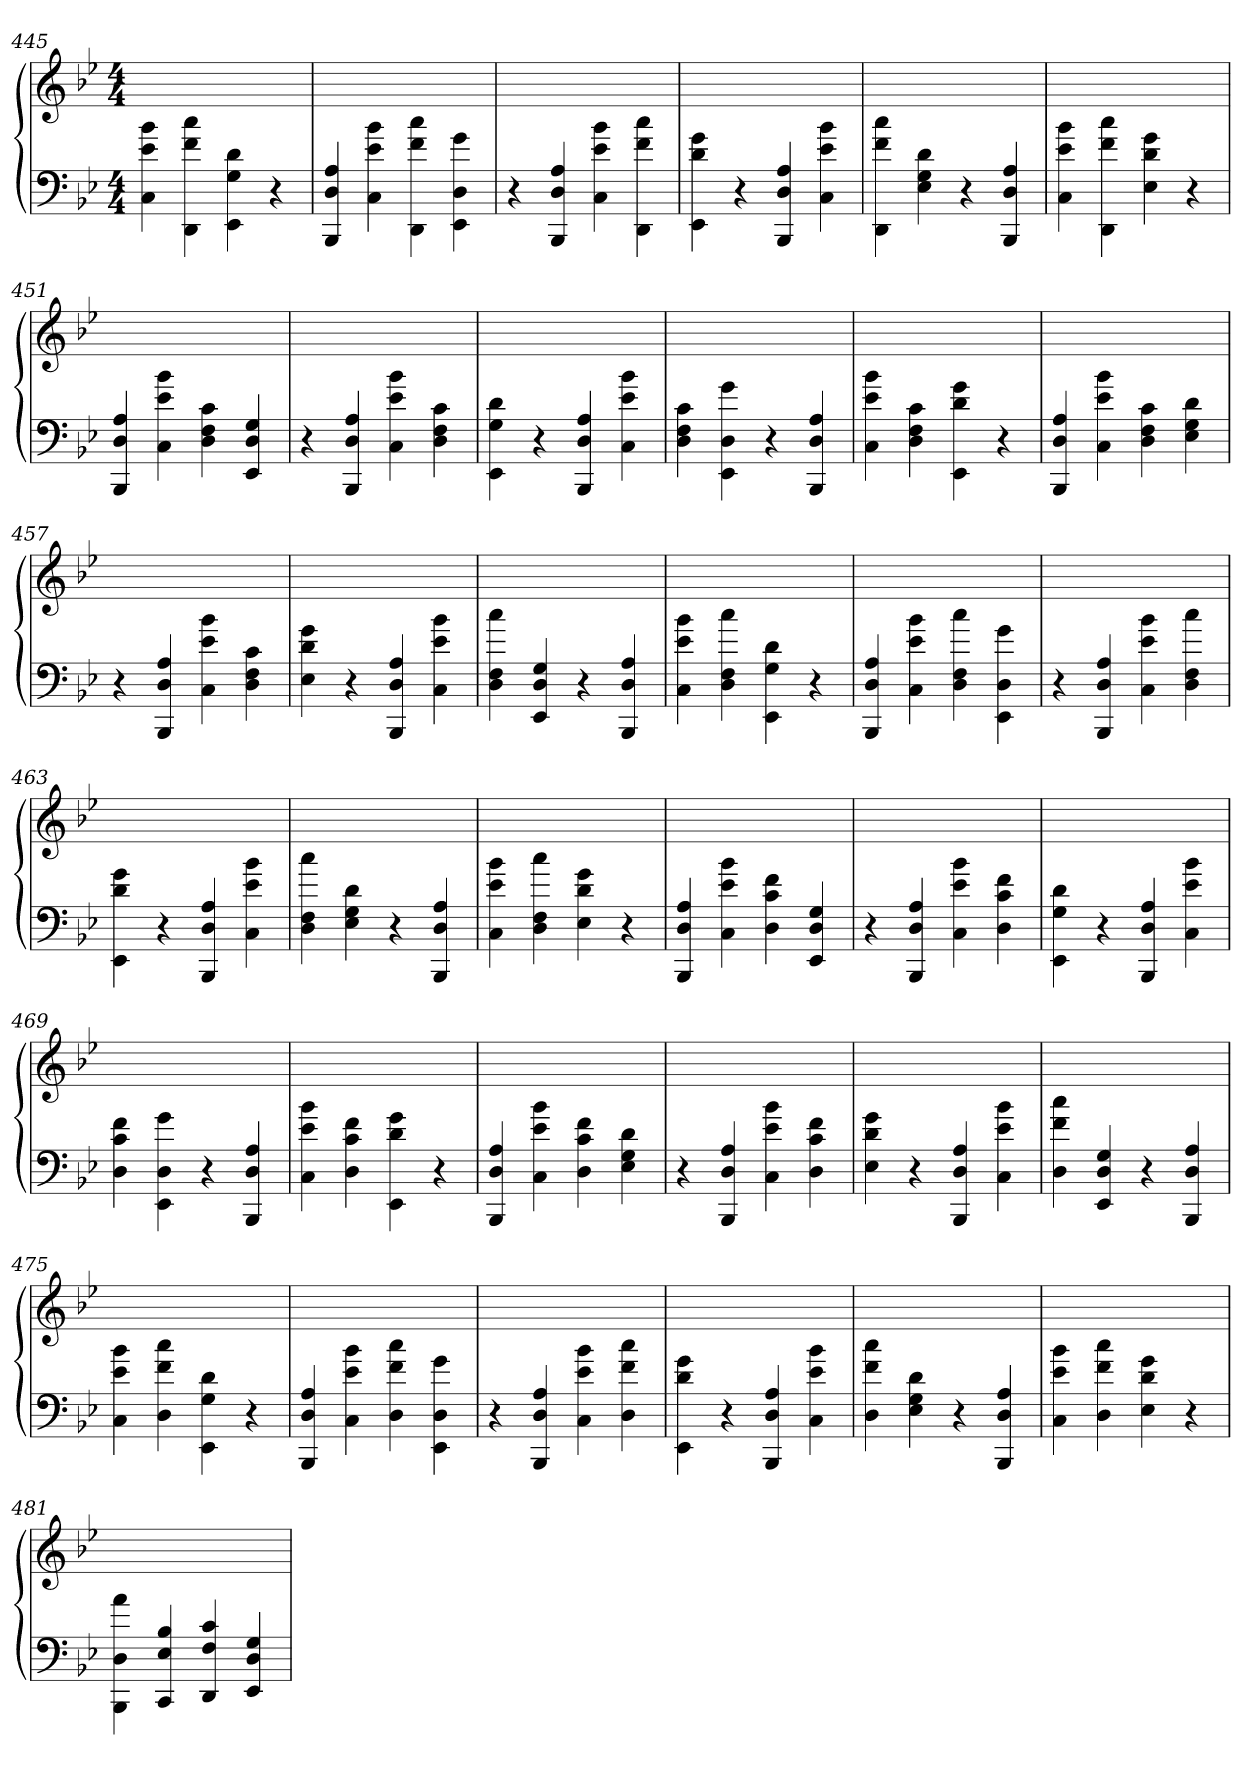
**kern	**kern
*part2	*part1
*staff2	*staff1
*clefF4	*clefG2
*k[b-e-]	*k[b-e-]
*B-:	*B-:
*M4/4	*M4/4
=445	=445
4C 4e- 4b-	1ryy
4DD 4f 4cc	.
4EE- 4G 4d	.
4r	.
=446	=446
4BBB- 4D 4A	1ryy
4C 4e- 4b-	.
4DD 4f 4cc	.
4EE- 4D 4g	.
=447	=447
4r	1ryy
4BBB- 4D 4A	.
4C 4e- 4b-	.
4DD 4f 4cc	.
=448	=448
4EE- 4d 4g	1ryy
4r	.
4BBB- 4D 4A	.
4C 4e- 4b-	.
=449	=449
4DD 4f 4cc	1ryy
4E- 4G 4d	.
4r	.
4BBB- 4D 4A	.
=450	=450
4C 4e- 4b-	1ryy
4DD 4f 4cc	.
4E- 4d 4g	.
4r	.
=451	=451
4BBB- 4D 4A	1ryy
4C 4e- 4b-	.
4D 4F 4c	.
4EE- 4D 4G	.
=452	=452
4r	1ryy
4BBB- 4D 4A	.
4C 4e- 4b-	.
4D 4F 4c	.
=453	=453
4EE- 4G 4d	1ryy
4r	.
4BBB- 4D 4A	.
4C 4e- 4b-	.
=454	=454
4D 4F 4c	1ryy
4EE- 4D 4g	.
4r	.
4BBB- 4D 4A	.
=455	=455
4C 4e- 4b-	1ryy
4D 4F 4c	.
4EE- 4d 4g	.
4r	.
=456	=456
4BBB- 4D 4A	1ryy
4C 4e- 4b-	.
4D 4F 4c	.
4E- 4G 4d	.
=457	=457
4r	1ryy
4BBB- 4D 4A	.
4C 4e- 4b-	.
4D 4F 4c	.
=458	=458
4E- 4d 4g	1ryy
4r	.
4BBB- 4D 4A	.
4C 4e- 4b-	.
=459	=459
4D 4F 4cc	1ryy
4EE- 4D 4G	.
4r	.
4BBB- 4D 4A	.
=460	=460
4C 4e- 4b-	1ryy
4D 4F 4cc	.
4EE- 4G 4d	.
4r	.
=461	=461
4BBB- 4D 4A	1ryy
4C 4e- 4b-	.
4D 4F 4cc	.
4EE- 4D 4g	.
=462	=462
4r	1ryy
4BBB- 4D 4A	.
4C 4e- 4b-	.
4D 4F 4cc	.
=463	=463
4EE- 4d 4g	1ryy
4r	.
4BBB- 4D 4A	.
4C 4e- 4b-	.
=464	=464
4D 4F 4cc	1ryy
4E- 4G 4d	.
4r	.
4BBB- 4D 4A	.
=465	=465
4C 4e- 4b-	1ryy
4D 4F 4cc	.
4E- 4d 4g	.
4r	.
=466	=466
4BBB- 4D 4A	1ryy
4C 4e- 4b-	.
4D 4c 4f	.
4EE- 4D 4G	.
=467	=467
4r	1ryy
4BBB- 4D 4A	.
4C 4e- 4b-	.
4D 4c 4f	.
=468	=468
4EE- 4G 4d	1ryy
4r	.
4BBB- 4D 4A	.
4C 4e- 4b-	.
=469	=469
4D 4c 4f	1ryy
4EE- 4D 4g	.
4r	.
4BBB- 4D 4A	.
=470	=470
4C 4e- 4b-	1ryy
4D 4c 4f	.
4EE- 4d 4g	.
4r	.
=471	=471
4BBB- 4D 4A	1ryy
4C 4e- 4b-	.
4D 4c 4f	.
4E- 4G 4d	.
=472	=472
4r	1ryy
4BBB- 4D 4A	.
4C 4e- 4b-	.
4D 4c 4f	.
=473	=473
4E- 4d 4g	1ryy
4r	.
4BBB- 4D 4A	.
4C 4e- 4b-	.
=474	=474
4D 4f 4cc	1ryy
4EE- 4D 4G	.
4r	.
4BBB- 4D 4A	.
=475	=475
4C 4e- 4b-	1ryy
4D 4f 4cc	.
4EE- 4G 4d	.
4r	.
=476	=476
4BBB- 4D 4A	1ryy
4C 4e- 4b-	.
4D 4f 4cc	.
4EE- 4D 4g	.
=477	=477
4r	1ryy
4BBB- 4D 4A	.
4C 4e- 4b-	.
4D 4f 4cc	.
=478	=478
4EE- 4d 4g	1ryy
4r	.
4BBB- 4D 4A	.
4C 4e- 4b-	.
=479	=479
4D 4f 4cc	1ryy
4E- 4G 4d	.
4r	.
4BBB- 4D 4A	.
=480	=480
4C 4e- 4b-	1ryy
4D 4f 4cc	.
4E- 4d 4g	.
4r	.
=481	=481
4BBB- 4D 4a	1ryy
4CC 4E- 4B-	.
4DD 4F 4c	.
4EE- 4D 4G	.
=	=
*-	*-
